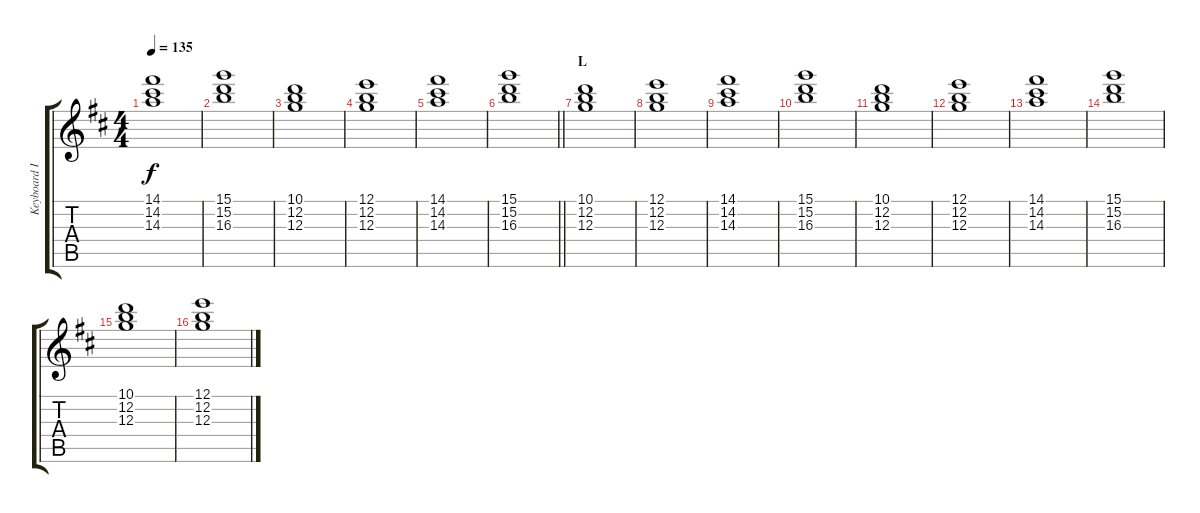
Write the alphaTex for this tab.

\track ("Keyboard III" "Keyboard I") {instrument pad1newage}
\staff {score tabs}
\tuning (E5 B4 G4 D4 A3 E3) {hide}
\ts (4 4)
\tempo 135
\clef g2
\ks d
(14.1 14.2 14.3).1{dy f} |
(15.1 15.2 16.3).1 |
(10.1 12.2 12.3).1 |
(12.1 12.2 12.3).1 |
(14.1 14.2 14.3).1 |
\barLineRight lightlight
(15.1 15.2 16.3).1 |
\section ("" "L")
(10.1 12.2 12.3).1 |
(12.1 12.2 12.3).1 |
(14.1 14.2 14.3).1 |
(15.1 15.2 16.3).1 |
(10.1 12.2 12.3).1 |
(12.1 12.2 12.3).1 |
(14.1 14.2 14.3).1 |
(15.1 15.2 16.3).1 |
(10.1 12.2 12.3).1 |
(12.1 12.2 12.3).1
